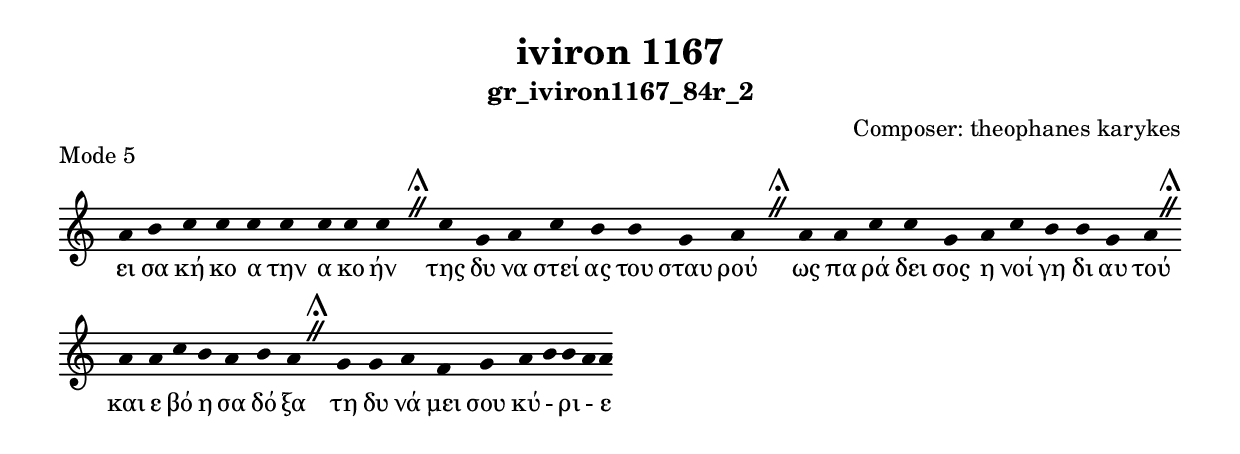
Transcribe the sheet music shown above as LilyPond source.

\include "gregorian.ly"

	\header {
 	  title = "iviron 1167"
	  subtitle = "gr_iviron1167_84r_2"
	  composer = "Composer: theophanes karykes"
	  piece = "Mode 5"
	}

	chant = {
	  a'4 b'4 c''4 c''4 c''4 c''4 c''4 c''4 c''4 \divisioMaior
 c''4 g'4 a'4 c''4 b'4 b'4 g'4 a'4 \divisioMaior
 a'4 a'4 c''4 c''4 g'4 a'4 c''4 b'4 b'4 g'4 a'4 \divisioMaior
 a'4 a'4 c''4 b'4 a'4 b'4 a'4 \divisioMaior
 g'4 g'4 a'4 f'4 g'4 a'4 b'4 b'4 a'4 a'4\finalis
	}

	verba = \lyricmode {ει σα κή κο α την α κο ήν 
της δυ να στεί ας του σταυ ρού 
ως πα ρά δει σος η νοί γη δι αυ τού 
και ε βό η σα δό ξα 
τη δυ νά μει σου κύ - ρι - ε 
	}


	\score {
	  \new Staff <<
	  \new Voice = "melody" \chant
	  \new Lyrics = "one" \lyricsto melody \verba
	  >>
	  \layout {
	    \context {
	      \Staff
	      \remove "Time_signature_engraver"
	      \remove "Bar_engraver"
	    }
	    \context {
	      \Voice
	      \remove "Stem_engraver"
	    }
	  }
	}